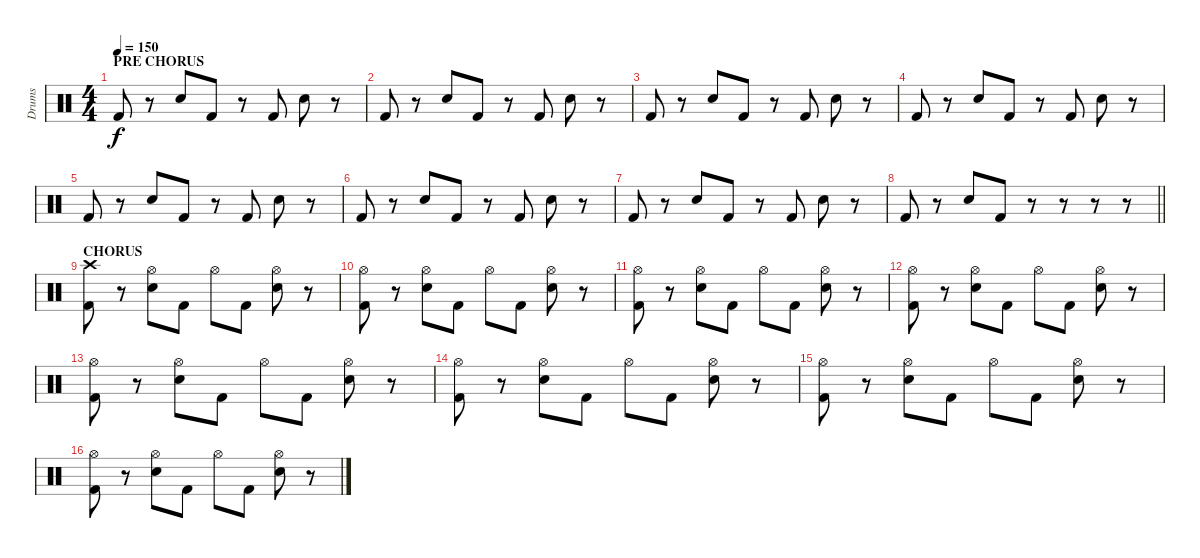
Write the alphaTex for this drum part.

\track ("Drums" "Drums") {instrument percussion}
\staff {score}
\articulation defaults
\ts (4 4)
\section ("" "PRE CHORUS")
\tempo 150
\clef neutral
\ks c "Kick (hit) 2".8{dy f}
r.8 "Snare (hit) 2".8 "Kick (hit) 2".8 r.8 "Kick (hit) 2".8 "Snare (hit) 2".8 r.8 |
"Kick (hit) 2".8 r.8 "Snare (hit) 2".8 "Kick (hit) 2".8 r.8 "Kick (hit) 2".8 "Snare (hit) 2".8 r.8 |
"Kick (hit) 2".8 r.8 "Snare (hit) 2".8 "Kick (hit) 2".8 r.8 "Kick (hit) 2".8 "Snare (hit) 2".8 r.8 |
"Kick (hit) 2".8 r.8 "Snare (hit) 2".8 "Kick (hit) 2".8 r.8 "Kick (hit) 2".8 "Snare (hit) 2".8 r.8 |
"Kick (hit) 2".8 r.8 "Snare (hit) 2".8 "Kick (hit) 2".8 r.8 "Kick (hit) 2".8 "Snare (hit) 2".8 r.8 |
"Kick (hit) 2".8 r.8 "Snare (hit) 2".8 "Kick (hit) 2".8 r.8 "Kick (hit) 2".8 "Snare (hit) 2".8 r.8 |
"Kick (hit) 2".8 r.8 "Snare (hit) 2".8 "Kick (hit) 2".8 r.8 "Kick (hit) 2".8 "Snare (hit) 2".8 r.8 |
\barLineRight lightlight "Kick (hit) 2".8
r.8 "Snare (hit) 2".8 "Kick (hit) 2".8 r.8 r.8 r.8 r.8 |
\section ("" "CHORUS")
("Crash high (hit)" "Kick (hit) 2").8 r.8 ("Hi-Hat (open)" "Snare (hit) 2").8 "Kick (hit) 2".8 "Hi-Hat (open)".8 "Kick (hit) 2".8 ("Hi-Hat (open)" "Snare (hit) 2").8 r.8 |
("Hi-Hat (open)" "Kick (hit) 2").8 r.8 ("Hi-Hat (open)" "Snare (hit) 2").8 "Kick (hit) 2".8 "Hi-Hat (open)".8 "Kick (hit) 2".8 ("Hi-Hat (open)" "Snare (hit) 2").8 r.8 |
("Hi-Hat (open)" "Kick (hit) 2").8 r.8 ("Hi-Hat (open)" "Snare (hit) 2").8 "Kick (hit) 2".8 "Hi-Hat (open)".8 "Kick (hit) 2".8 ("Hi-Hat (open)" "Snare (hit) 2").8 r.8 |
("Hi-Hat (open)" "Kick (hit) 2").8 r.8 ("Hi-Hat (open)" "Snare (hit) 2").8 "Kick (hit) 2".8 "Hi-Hat (open)".8 "Kick (hit) 2".8 ("Hi-Hat (open)" "Snare (hit) 2").8 r.8 |
("Hi-Hat (open)" "Kick (hit) 2").8 r.8 ("Hi-Hat (open)" "Snare (hit) 2").8 "Kick (hit) 2".8 "Hi-Hat (open)".8 "Kick (hit) 2".8 ("Hi-Hat (open)" "Snare (hit) 2").8 r.8 |
("Hi-Hat (open)" "Kick (hit) 2").8 r.8 ("Hi-Hat (open)" "Snare (hit) 2").8 "Kick (hit) 2".8 "Hi-Hat (open)".8 "Kick (hit) 2".8 ("Hi-Hat (open)" "Snare (hit) 2").8 r.8 |
("Hi-Hat (open)" "Kick (hit) 2").8 r.8 ("Hi-Hat (open)" "Snare (hit) 2").8 "Kick (hit) 2".8 "Hi-Hat (open)".8 "Kick (hit) 2".8 ("Hi-Hat (open)" "Snare (hit) 2").8 r.8 |
("Hi-Hat (open)" "Kick (hit) 2").8 r.8 ("Hi-Hat (open)" "Snare (hit) 2").8 "Kick (hit) 2".8 "Hi-Hat (open)".8 "Kick (hit) 2".8 ("Hi-Hat (open)" "Snare (hit) 2").8 r.8
